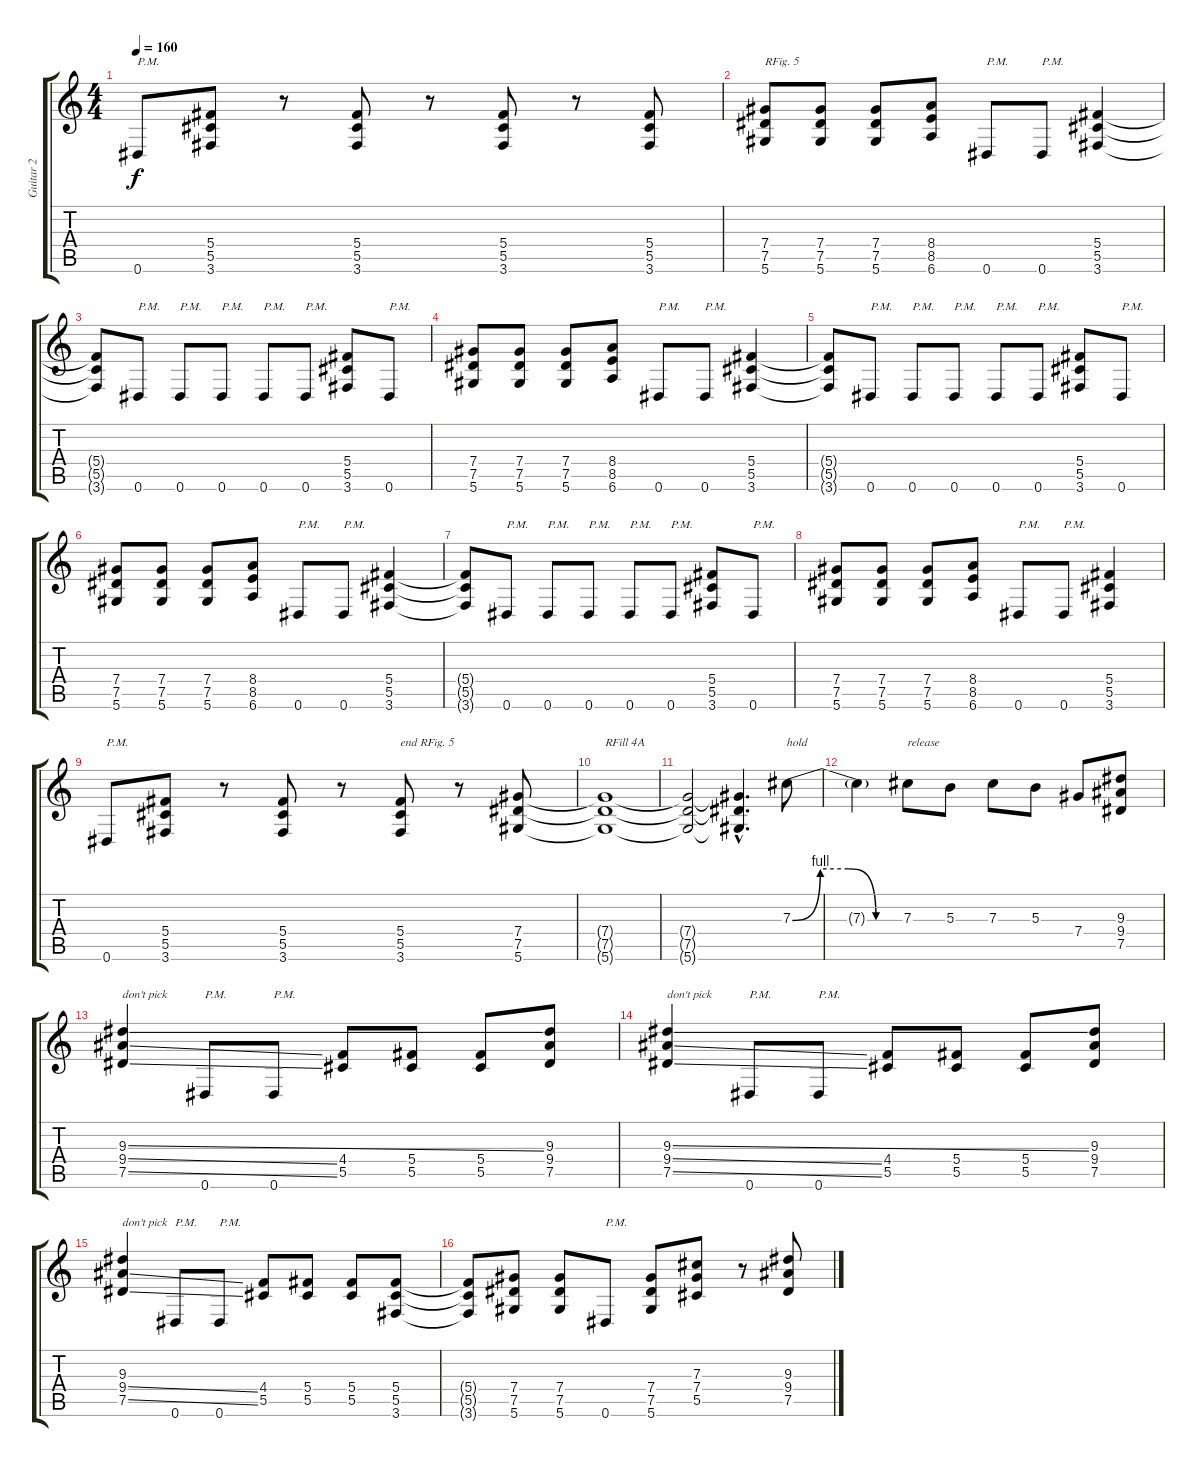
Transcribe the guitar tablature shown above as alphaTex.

\track ("Guitar 2" "Guitar 2") {instrument distortionguitar}
\staff {score tabs}
\tuning (Eb4 Bb3 Gb3 Db3 Ab2 Eb2) {hide}
\ts (4 4)
\tempo 160
\clef g2
\ks c
0.6.8{txt "P.M." dy f} (5.4 5.5 3.6).8 r.8 (5.4 5.5 3.6).8 r.8 (5.4 5.5 3.6).8 r.8 (5.4 5.5 3.6).8 |
(7.4 7.5 5.6).8{txt "RFig. 5"} (7.4 7.5 5.6).8 (7.4 7.5 5.6).8 (8.4 8.5 6.6).8 0.6.8{txt "P.M."} 0.6.8{txt "P.M."} (5.4 5.5 3.6).4 |
(5.4{t} 5.5{t} 3.6{t}).8 0.6.8{txt "P.M."} 0.6.8{txt "P.M."} 0.6.8{txt "P.M."} 0.6.8{txt "P.M."} 0.6.8{txt "P.M."} (5.4 5.5 3.6).8 0.6.8{txt "P.M."} |
(7.4 7.5 5.6).8 (7.4 7.5 5.6).8 (7.4 7.5 5.6).8 (8.4 8.5 6.6).8 0.6.8{txt "P.M."} 0.6.8{txt "P.M."} (5.4 5.5 3.6).4 |
(5.4{t} 5.5{t} 3.6{t}).8 0.6.8{txt "P.M."} 0.6.8{txt "P.M."} 0.6.8{txt "P.M."} 0.6.8{txt "P.M."} 0.6.8{txt "P.M."} (5.4 5.5 3.6).8 0.6.8{txt "P.M."} |
(7.4 7.5 5.6).8 (7.4 7.5 5.6).8 (7.4 7.5 5.6).8 (8.4 8.5 6.6).8 0.6.8{txt "P.M."} 0.6.8{txt "P.M."} (5.4 5.5 3.6).4 |
(5.4{t} 5.5{t} 3.6{t}).8 0.6.8{txt "P.M."} 0.6.8{txt "P.M."} 0.6.8{txt "P.M."} 0.6.8{txt "P.M."} 0.6.8{txt "P.M."} (5.4 5.5 3.6).8 0.6.8{txt "P.M."} |
(7.4 7.5 5.6).8 (7.4 7.5 5.6).8 (7.4 7.5 5.6).8 (8.4 8.5 6.6).8 0.6.8{txt "P.M."} 0.6.8{txt "P.M."} (5.4 5.5 3.6).4 |
0.6.8{txt "P.M."} (5.4 5.5 3.6).8 r.8 (5.4 5.5 3.6).8 r.8 (5.4 5.5 3.6).8{txt "end RFig. 5"} r.8 (7.4 7.5 5.6).8 |
(7.4{t} 7.5{t} 5.6{t}).1{txt "RFill 4A"} |
(7.4{t} 7.5{t} 5.6{t}).2 (7.4{hac t} 7.5{hac t} 5.6{hac t}).4{d} 7.3{be (custom 0 0 15 4 30 4 45 0 60 0)}.8{txt "hold"} |
7.3{t}.4 7.3.8{txt "release"} 5.3.8 7.3.8 5.3.8 7.4.8 (9.3 9.4 7.5).8 |
(9.3{ss} 9.4{ss} 7.5{ss}).4{txt "don't pick"} 0.6.8{txt "P.M."} 0.6.8{txt "P.M."} (4.4 5.5).8 (5.4 5.5).8 (5.4 5.5).8 (9.3 9.4 7.5).8 |
(9.3{ss} 9.4{ss} 7.5{ss}).4{txt "don't pick"} 0.6.8{txt "P.M."} 0.6.8{txt "P.M."} (4.4 5.5).8 (5.4 5.5).8 (5.4 5.5).8 (9.3 9.4 7.5).8 |
(9.3 9.4{ss} 7.5{ss}).4{txt "don't pick"} 0.6.8{txt "P.M."} 0.6.8{txt "P.M."} (4.4 5.5).8 (5.4 5.5).8 (5.4 5.5).8 (5.4 5.5 3.6).8 |
(5.4{t} 5.5{t} 3.6{t}).8 (7.4 7.5 5.6).8 (7.4 7.5 5.6).8 0.6.8{txt "P.M."} (7.4 7.5 5.6).8 (7.3 7.4 5.5).8 r.8 (9.3 9.4 7.5).8
